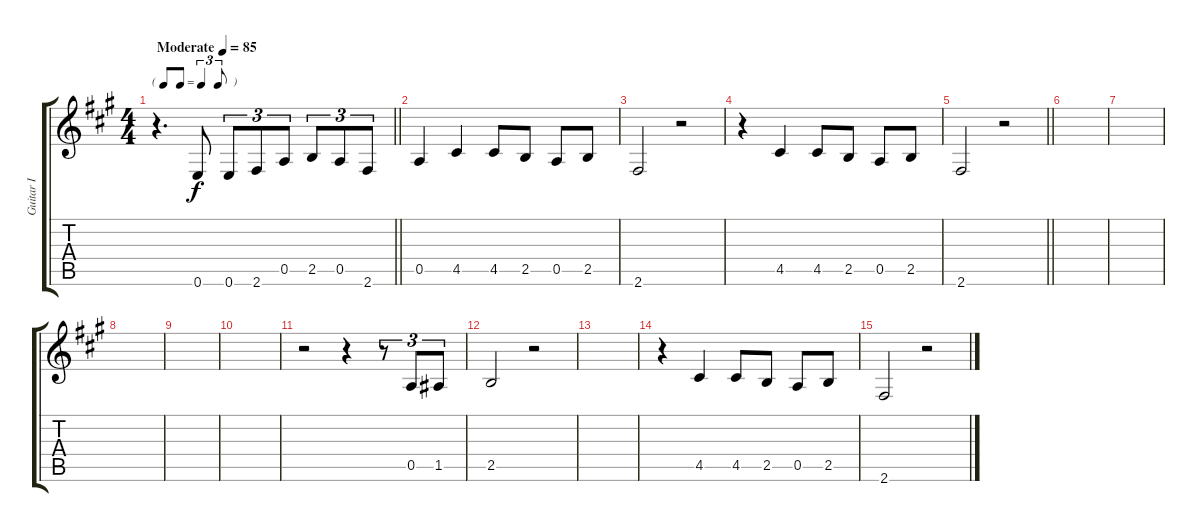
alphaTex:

\track ("Guitar I" "Guitar I") {instrument electricguitarjazz}
\staff {score tabs}
\tuning (E4 B3 G3 D3 A2 E2) {hide}
\ts (4 4)
\tf triplet8th
\tempo (85 "Moderate")
\clef g2
\barLineRight lightlight
\ks a
r.4{d dy f instrument electricguitarjazz} 0.6.8 0.6.8{tu (3 2)} 2.6.8{tu (3 2)} 0.5.8{tu (3 2)} 2.5.8{tu (3 2)} 0.5.8{tu (3 2)} 2.6.8{tu (3 2)} |
0.5.4 4.5.4 4.5.8 2.5.8 0.5.8 2.5.8 |
2.6.2 r.2 |
r.4 4.5.4 4.5.8 2.5.8 0.5.8 2.5.8 |
\barLineRight lightlight
2.6.2 r.2 |
|
|
|
|
|
r.2 r.4 r.8{tu (3 2)} 0.5.8{tu (3 2)} 1.5.8{tu (3 2)} |
2.5.2 r.2 |
|
r.4 4.5.4 4.5.8 2.5.8 0.5.8 2.5.8 |
2.6.2 r.2
